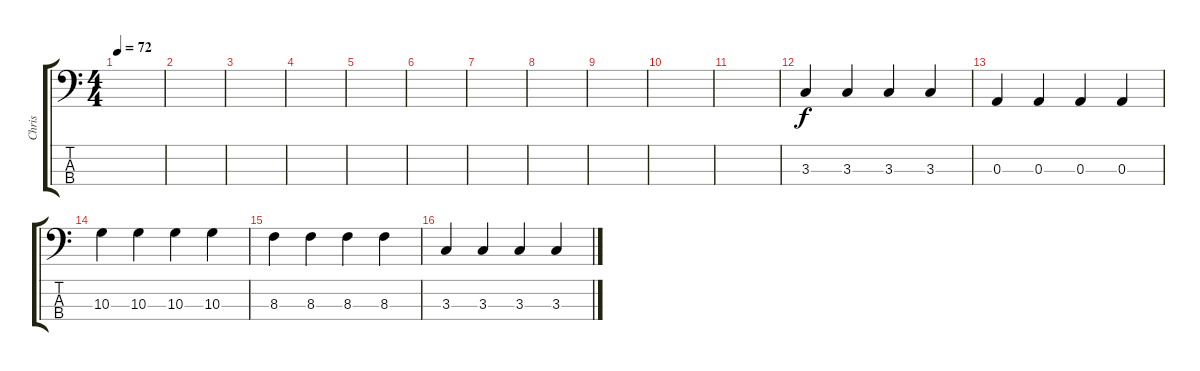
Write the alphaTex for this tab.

\track ("Chris" "Chris") {instrument electricbassfinger}
\staff {score tabs}
\tuning (G2 D2 A1 A0) {hide}
\ts (4 4)
\tempo 72
\clef f4
\ks c
|
|
|
|
|
|
|
|
|
|
|
3.3.4{instrument electricbassfinger} 3.3.4 3.3.4 3.3.4 |
0.3.4 0.3.4 0.3.4 0.3.4 |
10.3.4 10.3.4 10.3.4 10.3.4 |
8.3.4 8.3.4 8.3.4 8.3.4 |
3.3.4 3.3.4 3.3.4 3.3.4
